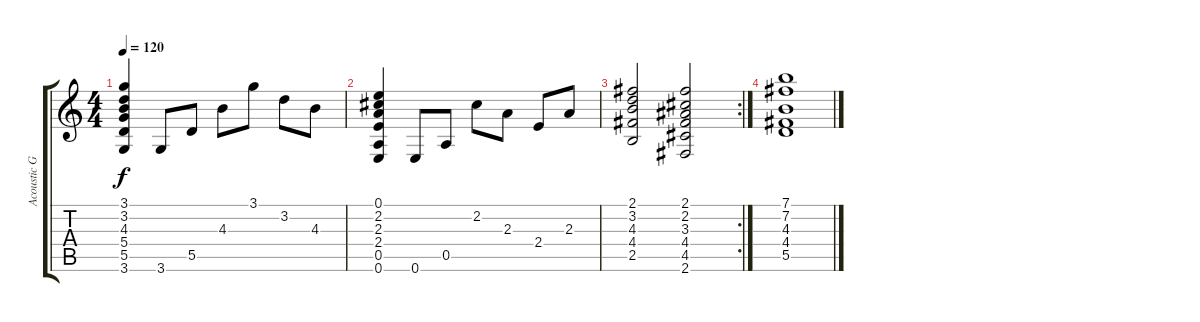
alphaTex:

\track ("Acoustic Guitar" "Acoustic G") {instrument acousticguitarsteel}
\staff {score tabs}
\tuning (E4 B3 G3 D3 A2 E2) {hide}
\ts (4 4)
\tempo 120
\clef g2
\ks c
(3.1 3.2 4.3 5.4 5.5 3.6).4{dy f} 3.6.8 5.5.8 4.3.8 3.1.8 3.2.8 4.3.8 |
(0.1 2.2 2.3 2.4 0.5 0.6).4 0.6.8 0.5.8 2.2.8 2.3.8 2.4.8 2.3.8 |
\rc 2
(2.1 3.2 4.3 4.4 2.5).2 (2.1 2.2 3.3 4.4 4.5 2.6).2 |
(7.1 7.2 4.3 4.4 5.5).1
